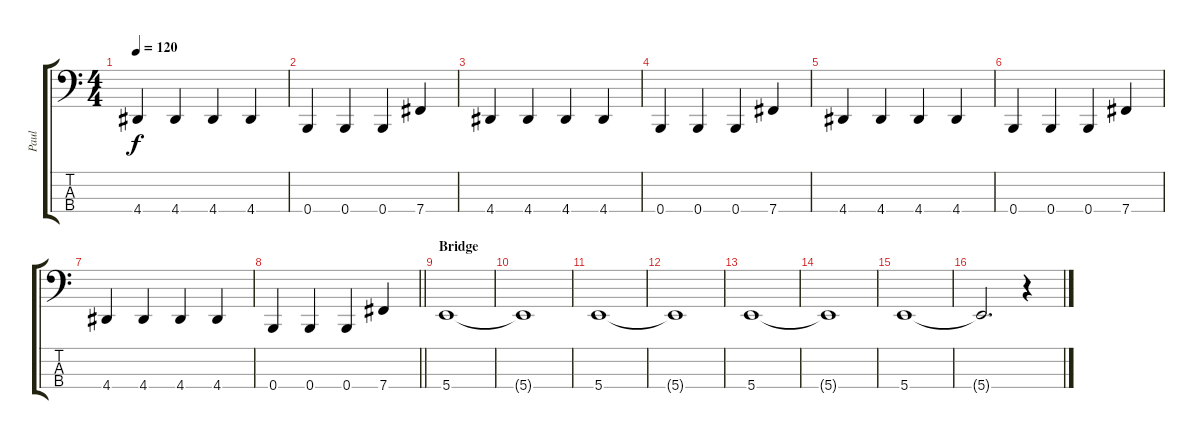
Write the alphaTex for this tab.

\track ("Paul" "Paul") {instrument electricbasspick}
\staff {score tabs}
\tuning (E2 B1 Gb1 B0) {hide}
\ts (4 4)
\tempo 120
\clef f4
\ks c
4.4.4{dy f} 4.4.4 4.4.4 4.4.4 |
0.4.4 0.4.4 0.4.4 7.4.4 |
4.4.4 4.4.4 4.4.4 4.4.4 |
0.4.4 0.4.4 0.4.4 7.4.4 |
4.4.4 4.4.4 4.4.4 4.4.4 |
0.4.4 0.4.4 0.4.4 7.4.4 |
4.4.4 4.4.4 4.4.4 4.4.4 |
\barLineRight lightlight
0.4.4 0.4.4 0.4.4 7.4.4 |
\section ("" "Bridge")
5.4.1 |
5.4{t}.1 |
5.4.1 |
5.4{t}.1 |
5.4.1 |
5.4{t}.1 |
5.4.1 |
5.4{t}.2{d} r.4
